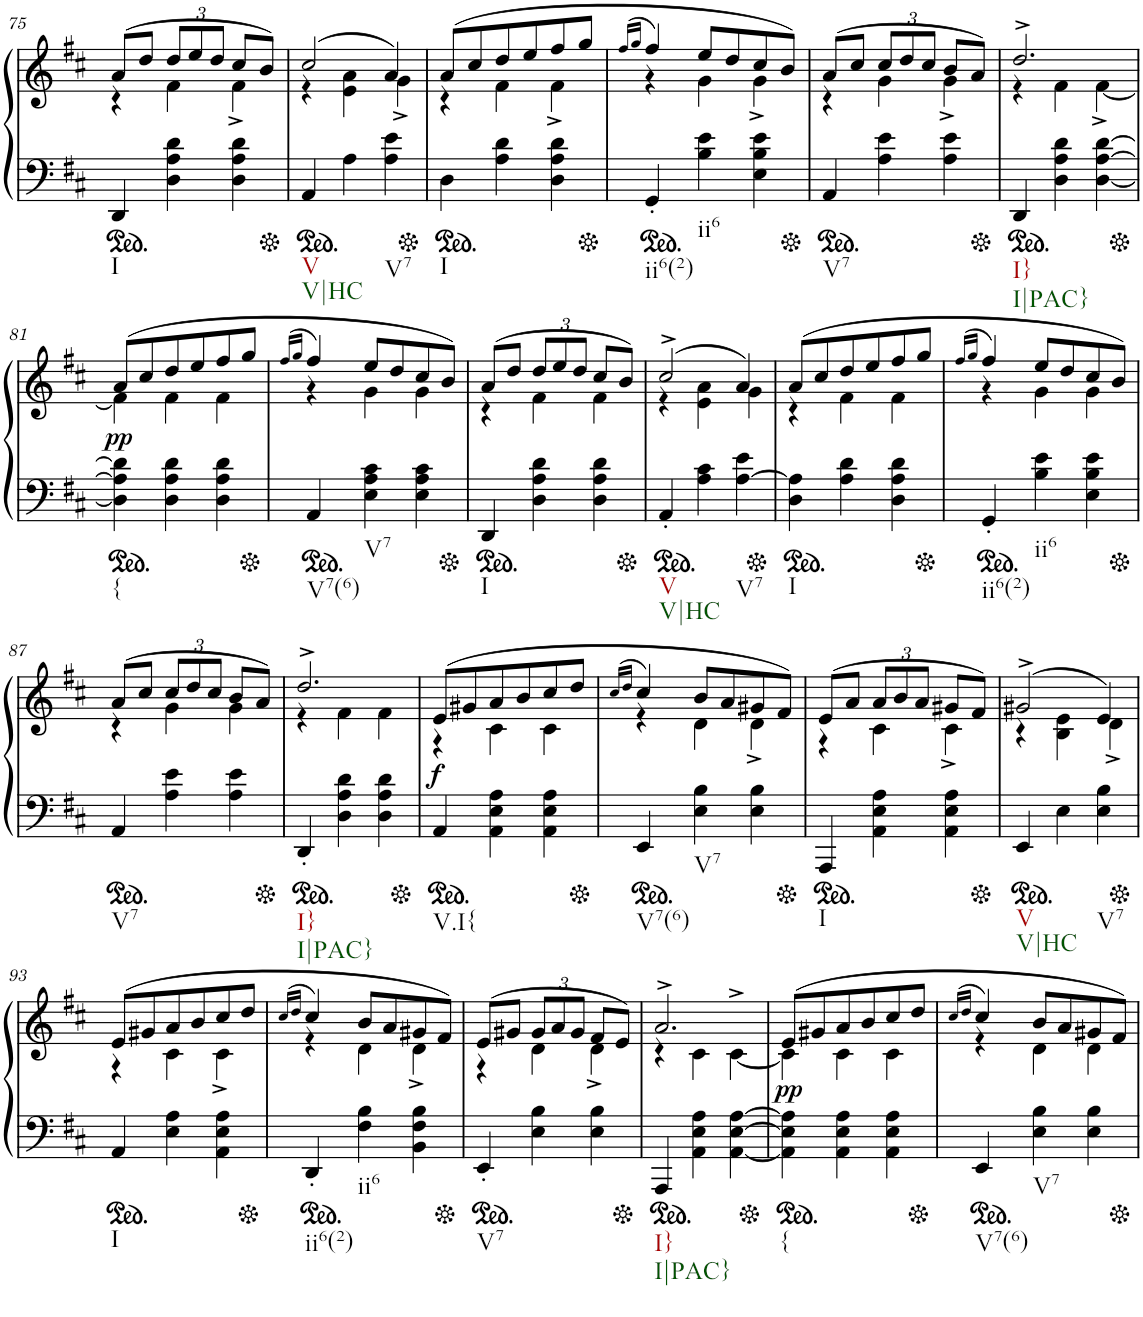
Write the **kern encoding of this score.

**kern	**kern	**dynam
*part2	*part1	*part1
*staff2	*staff1	*staff1
*I"piano	*I"piano	*
*I'Pno	*I'Pno	*
!!LO:PB:g=z
*clefF4	*clefG2	*
*k[f#c#]	*k[f#c#]	*
*M3/4	*M3/4	*
*ped	*	*
=75	=75	=75
*	*^	*
!LO:TX:b:t=I	!	!	!
4DD/	(8a/L	4r	.
.	8dd/J	.	.
*	*Xbrackettup	*	*
4D\ 4A\ 4d\	12dd/L	4f#\	.
.	12ee/	.	.
.	12dd/J	.	.
4D\ 4A\ 4d\	8cc#/L	4f#^\	.
.	8b/J)	.	.
=76	=76	=76	=76
*Xped	*	*	*
*ped	*	*	*
!LO:TX:b:t=V	!	!	!
!LO:TX:b:t=V|HC	!	!	!
4AA/	(2cc#/	4r	.
4A\	.	4e\ 4a\	.
!LO:TX:b:t=V7	!	!	!
4A\ 4e\	4a/)	4g^\	.
=77	=77	=77	=77
*Xped	*	*	*
*ped	*	*	*
!LO:TX:b:t=I	!	!	!
4D\	(8a/L	4r	.
.	8cc#/	.	.
4A\ 4d\	8dd/	4f#\	.
.	8ee/	.	.
4D\ 4A\ 4d\	8ff#/	4f#^\	.
.	8gg/J	.	.
=78	=78	=78	=78
.	(16qff#/LL	.	.
.	16qgg/JJ	.	.
*Xped	*	*	*
*ped	*	*	*
!LO:TX:b:t=ii6(2)	!	!	!
4GG'/	4ff#/)	4r	.
!LO:TX:b:t=ii6	!	!	!
4B\ 4e\	8ee/L	4g\	.
.	8dd/	.	.
4E\ 4B\ 4e\	8cc#/	4g^\	.
.	8b/J)	.	.
=79	=79	=79	=79
*Xped	*	*	*
*ped	*	*	*
!LO:TX:b:t=V7	!	!	!
4AA/	(8a/L	4r	.
.	8cc#/J	.	.
4A\ 4e\	12cc#/L	4g\	.
.	12dd/	.	.
.	12cc#/J	.	.
4A\ 4e\	8b/L	4g^\	.
.	8a/J)	.	.
=80	=80	=80	=80
*Xped	*	*	*
*ped	*	*	*
!LO:TX:b:t=I}	!	!	!
!LO:TX:b:t=I|PAC}	!	!	!
4DD/	2.dd^/	4r	.
4D\ 4A\ 4d\	.	4f#\	.
[4D\ [4A\ [4d\	.	[4f#^\	.
!!LO:LB:g=z	!!
=81	=81	=81	=81
*Xped	*	*	*
*ped	*	*	*
!LO:TX:b:t={	!	!	!
!	!	!	!LO:DY:b
4D\] 4A\] 4d\]	(8a/L	4f#\]	pp
.	8cc#/	.	.
4D\ 4A\ 4d\	8dd/	4f#\	.
.	8ee/	.	.
4D\ 4A\ 4d\	8ff#/	4f#\	.
.	8gg/J	.	.
=82	=82	=82	=82
.	(16qff#/LL	.	.
.	16qgg/JJ	.	.
*Xped	*	*	*
*ped	*	*	*
!LO:TX:b:t=V7(6)	!	!	!
4AA/	4ff#/)	4r	.
!LO:TX:b:t=V7	!	!	!
4E\ 4A\ 4c#\	8ee/L	4g\	.
.	8dd/	.	.
4E\ 4A\ 4c#\	8cc#/	4g\	.
.	8b/J)	.	.
=83	=83	=83	=83
*Xped	*	*	*
*ped	*	*	*
!LO:TX:b:t=I	!	!	!
4DD/	(8a/L	4r	.
.	8dd/J	.	.
4D\ 4A\ 4d\	12dd/L	4f#\	.
.	12ee/	.	.
.	12dd/J	.	.
4D\ 4A\ 4d\	8cc#/L	4f#\	.
.	8b/J)	.	.
=84	=84	=84	=84
*Xped	*	*	*
*ped	*	*	*
!LO:TX:b:t=V	!	!	!
!LO:TX:b:t=V|HC	!	!	!
4AA'/	(2cc#^/	4r	.
4A\ 4c#\	.	4e\ 4a\	.
!LO:TX:b:t=V7	!	!	!
[>4A\ 4e\	4a/)	4g\	.
=85	=85	=85	=85
*Xped	*	*	*
*ped	*	*	*
!LO:TX:b:t=I	!	!	!
4D\ 4A\]	(8a/L	4r	.
.	8cc#/	.	.
4A\ 4d\	8dd/	4f#\	.
.	8ee/	.	.
4D\ 4A\ 4d\	8ff#/	4f#\	.
.	8gg/J	.	.
=86	=86	=86	=86
.	(16qff#/LL	.	.
.	16qgg/JJ	.	.
*Xped	*	*	*
*ped	*	*	*
!LO:TX:b:t=ii6(2)	!	!	!
4GG'/	4ff#/)	4r	.
!LO:TX:b:t=ii6	!	!	!
4B\ 4e\	8ee/L	4g\	.
.	8dd/	.	.
4E\ 4B\ 4e\	8cc#/	4g\	.
.	8b/J)	.	.
!!LO:LB:g=z	!!
=87	=87	=87	=87
*Xped	*	*	*
*ped	*	*	*
!LO:TX:b:t=V7	!	!	!
4AA/	(8a/L	4r	.
.	8cc#/J	.	.
4A\ 4e\	12cc#/L	4g\	.
.	12dd/	.	.
.	12cc#/J	.	.
4A\ 4e\	8b/L	4g\	.
.	8a/J)	.	.
=88	=88	=88	=88
*Xped	*	*	*
*ped	*	*	*
!LO:TX:b:t=I}	!	!	!
!LO:TX:b:t=I|PAC}	!	!	!
4DD'/	2.dd^/	4r	.
4D\ 4A\ 4d\	.	4f#\	.
4D\ 4A\ 4d\	.	4f#\	.
=89	=89	=89	=89
*Xped	*	*	*
*ped	*	*	*
!LO:TX:b:t=V.I{	!	!	!
!	!	!	!LO:DY:b
4AA/	(8e/L	4r	f
.	8g#X/	.	.
4AA\ 4E\ 4A\	8a/	4c#\	.
.	8b/	.	.
4AA\ 4E\ 4A\	8cc#/	4c#\	.
.	8dd/J	.	.
=90	=90	=90	=90
.	(16qcc#/LL	.	.
.	16qdd/JJ	.	.
*Xped	*	*	*
*ped	*	*	*
!LO:TX:b:t=V7(6)	!	!	!
4EE/	4cc#/)	4r	.
!LO:TX:b:t=V7	!	!	!
4E\ 4B\	8b/L	4d\	.
.	8a/	.	.
4E\ 4B\	8g#X/	4d^\	.
.	8f#/J)	.	.
=91	=91	=91	=91
*Xped	*	*	*
*ped	*	*	*
!LO:TX:b:t=I	!	!	!
4AAA/	(8e/L	4r	.
.	8a/J	.	.
4AA\ 4E\ 4A\	12a/L	4c#\	.
.	12b/	.	.
.	12a/J	.	.
4AA\ 4E\ 4A\	8g#X/L	4c#^\	.
.	8f#/J)	.	.
=92	=92	=92	=92
*Xped	*	*	*
*ped	*	*	*
!LO:TX:b:t=V	!	!	!
!LO:TX:b:t=V|HC	!	!	!
4EE/	(2g#X^/	4r	.
4E\	.	4B\ 4e\	.
!LO:TX:b:t=V7	!	!	!
4E\ 4B\	4e/)	4d^\	.
!!LO:LB:g=z	!!
=93	=93	=93	=93
*Xped	*	*	*
*ped	*	*	*
!LO:TX:b:t=I	!	!	!
4AA/	(8e/L	4r	.
.	8g#X/	.	.
4E\ 4A\	8a/	4c#\	.
.	8b/	.	.
4AA\ 4E\ 4A\	8cc#/	4c#^\	.
.	8dd/J	.	.
=94	=94	=94	=94
.	(16qcc#/LL	.	.
.	16qdd/JJ	.	.
*Xped	*	*	*
*ped	*	*	*
!LO:TX:b:t=ii6(2)	!	!	!
4DD'/	4cc#/)	4r	.
!LO:TX:b:t=ii6	!	!	!
4F#\ 4B\	8b/L	4d\	.
.	8a/	.	.
4BB\ 4F#\ 4B\	8g#X/	4d^\	.
.	8f#/J)	.	.
=95	=95	=95	=95
*Xped	*	*	*
*ped	*	*	*
!LO:TX:b:t=V7	!	!	!
4EE'/	(8e/L	4r	.
.	8g#X/J	.	.
4E\ 4B\	12g#/L	4d\	.
.	12a/	.	.
.	12g#/J	.	.
4E\ 4B\	8f#/L	4d^\	.
.	8e/J)	.	.
=96	=96	=96	=96
*Xped	*	*	*
*ped	*	*	*
!LO:TX:b:t=I}	!	!	!
!LO:TX:b:t=I|PAC}	!	!	!
4AAA/	2.a^/	4r	.
4AA\ 4E\ 4A\	.	4c#\	.
[4AA\ [4E\ [4A\	.	[4c#^>\	.
=97	=97	=97	=97
*Xped	*	*	*
*ped	*	*	*
!LO:TX:b:t={	!	!	!
!	!	!	!LO:DY:b
4AA\] 4E\] 4A\]	(8e/L	4c#\]	pp
.	8g#X/	.	.
4AA\ 4E\ 4A\	8a/	4c#\	.
.	8b/	.	.
4AA\ 4E\ 4A\	8cc#/	4c#\	.
.	8dd/J	.	.
=98	=98	=98	=98
.	(16qcc#/LL	.	.
.	16qdd/JJ	.	.
*Xped	*	*	*
*ped	*	*	*
!LO:TX:b:t=V7(6)	!	!	!
4EE/	4cc#/)	4r	.
!LO:TX:b:t=V7	!	!	!
4E\ 4B\	8b/L	4d\	.
.	8a/	.	.
4E\ 4B\	8g#X/	4d\	.
.	8f#/J)	.	.
*	*v	*v	*
*Xped	*	*
=	=	=
*-	*-	*-
